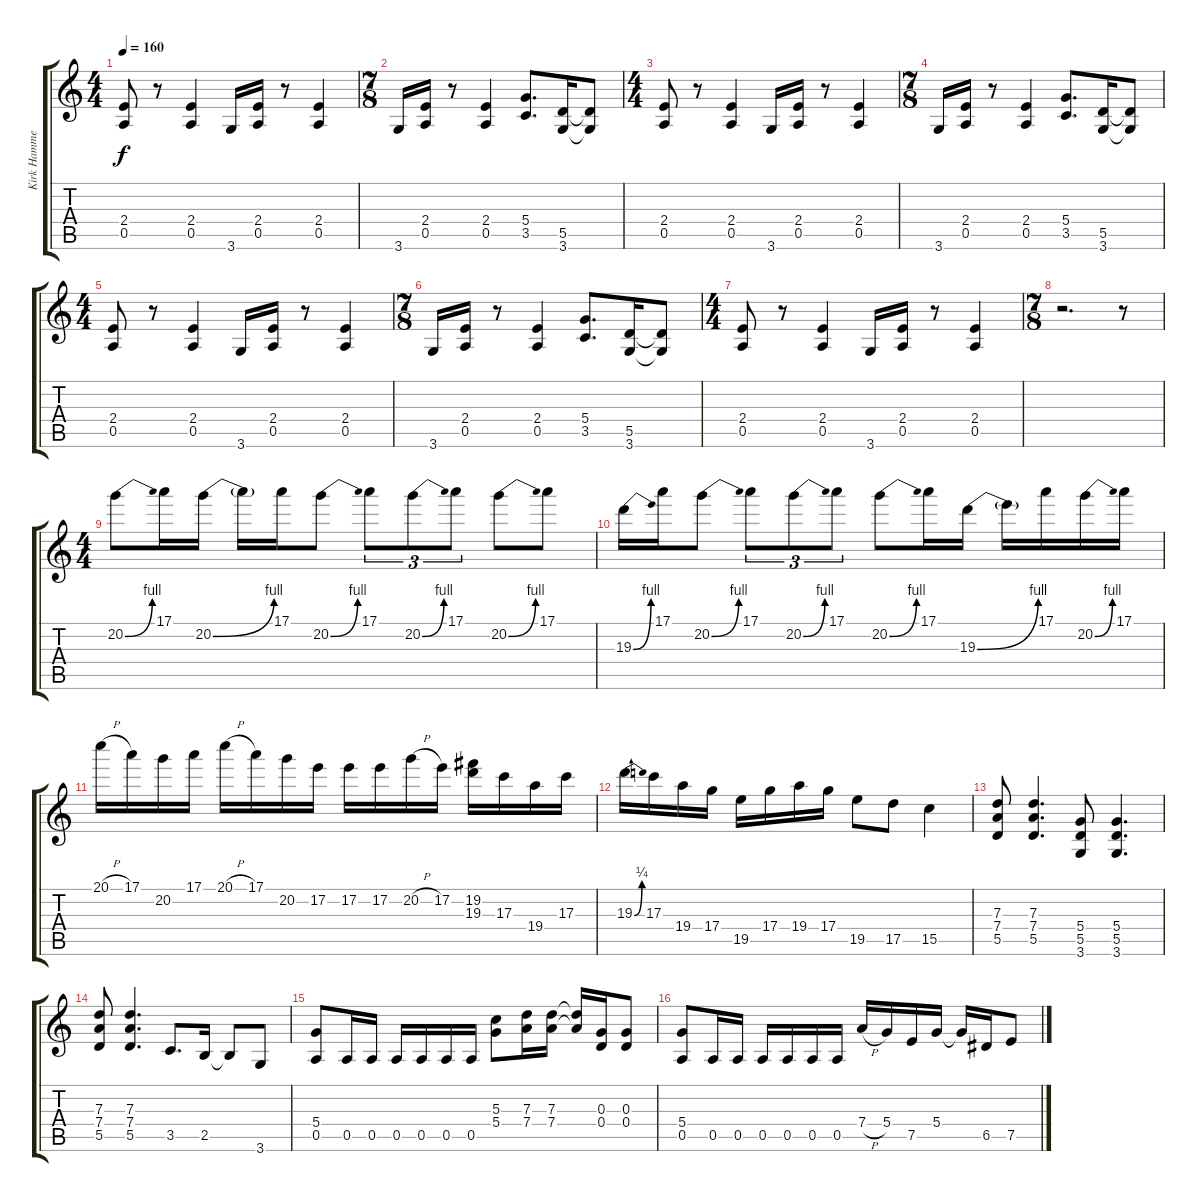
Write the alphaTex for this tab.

\track ("Kirk Hammett" "Kirk Hamme") {instrument distortionguitar}
\staff {score tabs}
\tuning (E4 B3 G3 D3 A2 E2) {hide}
\ts (4 4)
\tempo 160
\clef g2
\ks c
(2.4 0.5).8{dy f} r.8 (2.4 0.5).4 3.6.16 (2.4 0.5).16 r.8 (2.4 0.5).4 |
\ts (7 8)
3.6.16 (2.4 0.5).16 r.8 (2.4 0.5).4 (5.4 3.5).8{d} (5.5 3.6).16 (5.5{t} 3.6{t}).8 |
\ts (4 4)
(2.4 0.5).8 r.8 (2.4 0.5).4 3.6.16 (2.4 0.5).16 r.8 (2.4 0.5).4 |
\ts (7 8)
3.6.16 (2.4 0.5).16 r.8 (2.4 0.5).4 (5.4 3.5).8{d} (5.5 3.6).16 (5.5{t} 3.6{t}).8 |
\ts (4 4)
(2.4 0.5).8 r.8 (2.4 0.5).4 3.6.16 (2.4 0.5).16 r.8 (2.4 0.5).4 |
\ts (7 8)
3.6.16 (2.4 0.5).16 r.8 (2.4 0.5).4 (5.4 3.5).8{d} (5.5 3.6).16 (5.5{t} 3.6{t}).8 |
\ts (4 4)
(2.4 0.5).8 r.8 (2.4 0.5).4 3.6.16 (2.4 0.5).16 r.8 (2.4 0.5).4 |
\ts (7 8)
r.2{d} r.8 |
\ts (4 4)
20.2{be (bend 0 0 60 4)}.8 17.1.16 20.2{be (bend 0 0 60 4)}.16 20.2{t}.16 17.1.16 20.2{be (bend 0 0 60 4)}.8 17.1.8{tu (3 2)} 20.2{be (bend 0 0 60 4)}.8{tu (3 2)} 17.1.8{tu (3 2)} 20.2{be (bend 0 0 60 4)}.8 17.1.8 |
19.3{be (bend 0 0 60 4)}.16 17.1.16 20.2{be (bend 0 0 60 4)}.8 17.1.8{tu (3 2)} 20.2{be (bend 0 0 60 4)}.8{tu (3 2)} 17.1.8{tu (3 2)} 20.2{be (bend 0 0 60 4)}.8 17.1.16 19.3{be (bend 0 0 60 4)}.16 19.3{t}.16 17.1.16 20.2{be (bend 0 0 60 4)}.16 17.1.16 |
20.1{h}.16 17.1.16 20.2.16 17.1.16 20.1{h}.16 17.1.16 20.2.16 17.2.16 17.2.16 17.2.16 20.2{h}.16 17.2.16 (19.2 19.3).16 17.3.16 19.4.16 17.3.16 |
19.3{be (bend 0 0 60 1)}.16 17.3.16 19.4.16 17.4.16 19.5.16 17.4.16 19.4.16 17.4.16 19.5.8 17.5.8 15.5.4 |
(7.3 7.4 5.5).8 (7.3 7.4 5.5).4{d} (5.4 5.5 3.6).8 (5.4 5.5 3.6).4{d} |
(7.3 7.4 5.5).8 (7.3 7.4 5.5).4{d} 3.5.8{d} 2.5.16 2.5{t}.8 3.6.8 |
(5.4 0.5).8 0.5.16 0.5.16 0.5.16 0.5.16 0.5.16 0.5.16 (5.3 5.4).8 (7.3 7.4).16 (7.3 7.4).16 (7.3{t} 7.4{t}).16 (0.3 0.4).16 (0.3 0.4).8 |
(5.4 0.5).8 0.5.16 0.5.16 0.5.16 0.5.16 0.5.16 0.5.16 7.4{h}.16 5.4.16 7.5.16 5.4.16 5.4{t}.16 6.5.16 7.5.8
